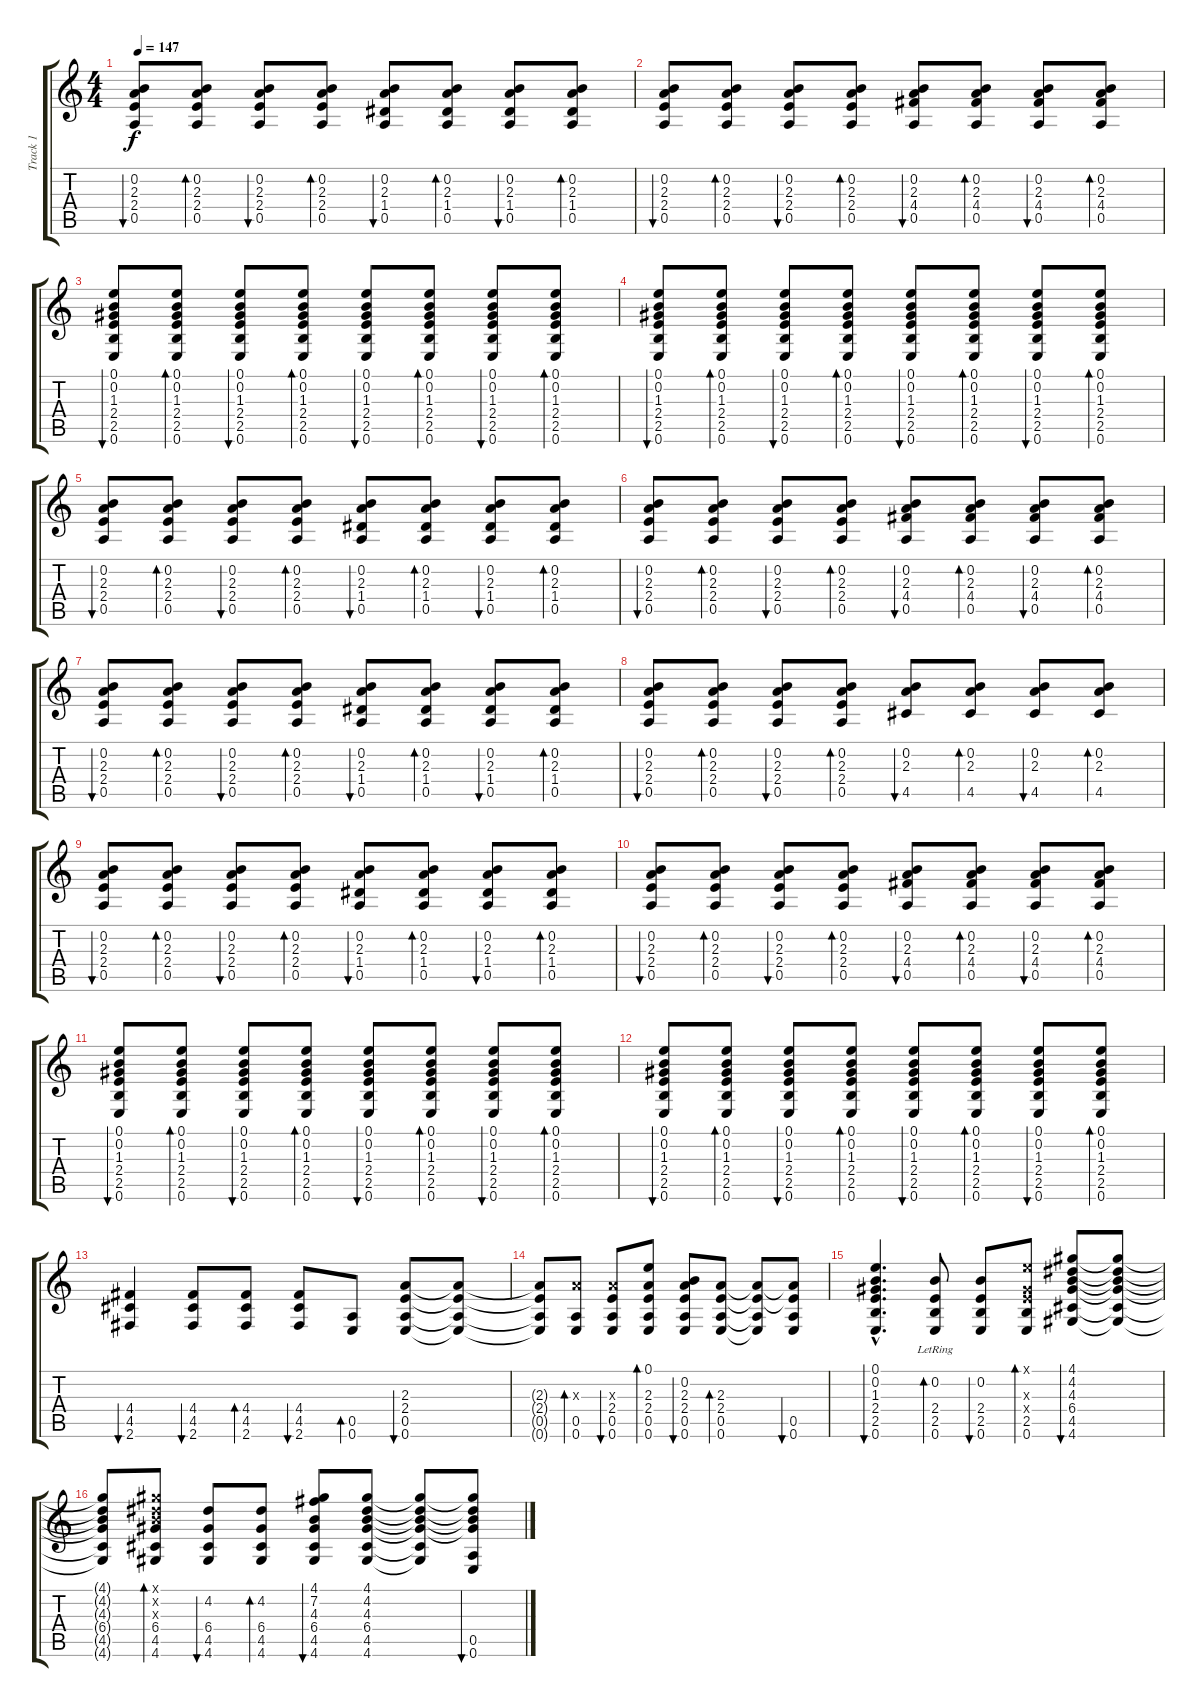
\track ("Track 1" "Track 1") {instrument acousticguitarsteel}
\staff {score tabs}
\tuning (E4 B3 G3 D3 A2 E2) {hide}
\ts (4 4)
\tempo 147
\clef g2
\ks c
(0.2 2.3 2.4 0.5).8{bu 60 dy f} (0.2 2.3 2.4 0.5).8{bd 60} (0.2 2.3 2.4 0.5).8{bu 60} (0.2 2.3 2.4 0.5).8{bd 60} (0.2 2.3 1.4 0.5).8{bu 60} (0.2 2.3 1.4 0.5).8{bd 60} (0.2 2.3 1.4 0.5).8{bu 60} (0.2 2.3 1.4 0.5).8{bd 60} |
(0.2 2.3 2.4 0.5).8{bu 60} (0.2 2.3 2.4 0.5).8{bd 60} (0.2 2.3 2.4 0.5).8{bu 60} (0.2 2.3 2.4 0.5).8{bd 60} (0.2 2.3 4.4 0.5).8{bu 60} (0.2 2.3 4.4 0.5).8{bd 60} (0.2 2.3 4.4 0.5).8{bu 60} (0.2 2.3 4.4 0.5).8{bd 60} |
(0.1 0.2 1.3 2.4 2.5 0.6).8{bu 60} (0.1 0.2 1.3 2.4 2.5 0.6).8{bd 60} (0.1 0.2 1.3 2.4 2.5 0.6).8{bu 60} (0.1 0.2 1.3 2.4 2.5 0.6).8{bd 60} (0.1 0.2 1.3 2.4 2.5 0.6).8{bu 60} (0.1 0.2 1.3 2.4 2.5 0.6).8{bd 60} (0.1 0.2 1.3 2.4 2.5 0.6).8{bu 60} (0.1 0.2 1.3 2.4 2.5 0.6).8{bd 60} |
(0.1 0.2 1.3 2.4 2.5 0.6).8{bu 60} (0.1 0.2 1.3 2.4 2.5 0.6).8{bd 60} (0.1 0.2 1.3 2.4 2.5 0.6).8{bu 60} (0.1 0.2 1.3 2.4 2.5 0.6).8{bd 60} (0.1 0.2 1.3 2.4 2.5 0.6).8{bu 60} (0.1 0.2 1.3 2.4 2.5 0.6).8{bd 60} (0.1 0.2 1.3 2.4 2.5 0.6).8{bu 60} (0.1 0.2 1.3 2.4 2.5 0.6).8{bd 60} |
(0.2 2.3 2.4 0.5).8{bu 60} (0.2 2.3 2.4 0.5).8{bd 60} (0.2 2.3 2.4 0.5).8{bu 60} (0.2 2.3 2.4 0.5).8{bd 60} (0.2 2.3 1.4 0.5).8{bu 60} (0.2 2.3 1.4 0.5).8{bd 60} (0.2 2.3 1.4 0.5).8{bu 60} (0.2 2.3 1.4 0.5).8{bd 60} |
(0.2 2.3 2.4 0.5).8{bu 60} (0.2 2.3 2.4 0.5).8{bd 60} (0.2 2.3 2.4 0.5).8{bu 60} (0.2 2.3 2.4 0.5).8{bd 60} (0.2 2.3 4.4 0.5).8{bu 60} (0.2 2.3 4.4 0.5).8{bd 60} (0.2 2.3 4.4 0.5).8{bu 60} (0.2 2.3 4.4 0.5).8{bd 60} |
(0.2 2.3 2.4 0.5).8{bu 60} (0.2 2.3 2.4 0.5).8{bd 60} (0.2 2.3 2.4 0.5).8{bu 60} (0.2 2.3 2.4 0.5).8{bd 60} (0.2 2.3 1.4 0.5).8{bu 60} (0.2 2.3 1.4 0.5).8{bd 60} (0.2 2.3 1.4 0.5).8{bu 60} (0.2 2.3 1.4 0.5).8{bd 60} |
(0.2 2.3 2.4 0.5).8{bu 60} (0.2 2.3 2.4 0.5).8{bd 60} (0.2 2.3 2.4 0.5).8{bu 60} (0.2 2.3 2.4 0.5).8{bd 60} (0.2 2.3 4.5).8{bu 60} (0.2 2.3 4.5).8{bd 60} (0.2 2.3 4.5).8{bu 60} (0.2 2.3 4.5).8{bd 60} |
(0.2 2.3 2.4 0.5).8{bu 60} (0.2 2.3 2.4 0.5).8{bd 60} (0.2 2.3 2.4 0.5).8{bu 60} (0.2 2.3 2.4 0.5).8{bd 60} (0.2 2.3 1.4 0.5).8{bu 60} (0.2 2.3 1.4 0.5).8{bd 60} (0.2 2.3 1.4 0.5).8{bu 60} (0.2 2.3 1.4 0.5).8{bd 60} |
(0.2 2.3 2.4 0.5).8{bu 60} (0.2 2.3 2.4 0.5).8{bd 60} (0.2 2.3 2.4 0.5).8{bu 60} (0.2 2.3 2.4 0.5).8{bd 60} (0.2 2.3 4.4 0.5).8{bu 60} (0.2 2.3 4.4 0.5).8{bd 60} (0.2 2.3 4.4 0.5).8{bu 60} (0.2 2.3 4.4 0.5).8{bd 60} |
(0.1 0.2 1.3 2.4 2.5 0.6).8{bu 60} (0.1 0.2 1.3 2.4 2.5 0.6).8{bd 60} (0.1 0.2 1.3 2.4 2.5 0.6).8{bu 60} (0.1 0.2 1.3 2.4 2.5 0.6).8{bd 60} (0.1 0.2 1.3 2.4 2.5 0.6).8{bu 60} (0.1 0.2 1.3 2.4 2.5 0.6).8{bd 60} (0.1 0.2 1.3 2.4 2.5 0.6).8{bu 60} (0.1 0.2 1.3 2.4 2.5 0.6).8{bd 60} |
(0.1 0.2 1.3 2.4 2.5 0.6).8{bu 60} (0.1 0.2 1.3 2.4 2.5 0.6).8{bd 60} (0.1 0.2 1.3 2.4 2.5 0.6).8{bu 60} (0.1 0.2 1.3 2.4 2.5 0.6).8{bd 60} (0.1 0.2 1.3 2.4 2.5 0.6).8{bu 60} (0.1 0.2 1.3 2.4 2.5 0.6).8{bd 60} (0.1 0.2 1.3 2.4 2.5 0.6).8{bu 60} (0.1 0.2 1.3 2.4 2.5 0.6).8{bd 60} |
(4.4 4.5 2.6).4{bu 60} (4.4 4.5 2.6).8{bu 60} (4.4 4.5 2.6).8{bd 60} (4.4 4.5 2.6).8{bu 60} (0.5 0.6).8{bd 60} (2.3 2.4 0.5 0.6).8{bu 120} (2.3{t} 2.4{t} 0.5{t} 0.6{t}).8 |
(2.3{t} 2.4{t} 0.5{t} 0.6{t}).8 (2.3{x} 0.5 0.6).8{bd 60} (2.3{x} 2.4 0.5 0.6).8{bu 60} (0.1 2.3 2.4 0.5 0.6).8{bd 60} (0.2 2.3 2.4 0.5 0.6).8{bu 60} (2.3 2.4 0.5 0.6).8{bd 60} (2.3{t} 2.4{t} 0.5{t} 0.6{t}).8 (2.3{t} 2.4{t} 0.5 0.6).8{bu 60} |
(0.1{hac} 0.2{hac} 1.3{hac} 2.4{hac} 2.5{hac} 0.6{hac}).4{d bu 60} (0.2 2.4{lr} 2.5{lr} 0.6{lr}).8{bd 30} (0.2 2.4 2.5 0.6).8{bu 30} (0.1{x} 1.3{x} 2.4{x} 2.5 0.6).8{bd 30} (4.1 4.2 4.3 6.4 4.5 4.6).8{bu 60} (4.1{t} 4.2{t} 4.3{t} 6.4{t} 4.5{t} 4.6{t}).8 |
(4.1{t} 4.2{t} 4.3{t} 6.4{t} 4.5{t} 4.6{t}).8 (4.1{x} 4.2{x} 4.3{x} 6.4 4.5 4.6).8{bd 30} (4.2 6.4 4.5 4.6).8{bu 30} (4.2 6.4 4.5 4.6).8{bd 30} (4.1 7.2 4.3 6.4 4.5 4.6).8{bu 30} (4.1 4.2 4.3 6.4 4.5 4.6).8 (4.1{t} 4.2{t} 4.3{t} 6.4{t} 4.5{t} 4.6{t}).8 (4.1{t} 4.2{t} 4.3{t} 6.4{t} 0.5 0.6).8{bu 120}
